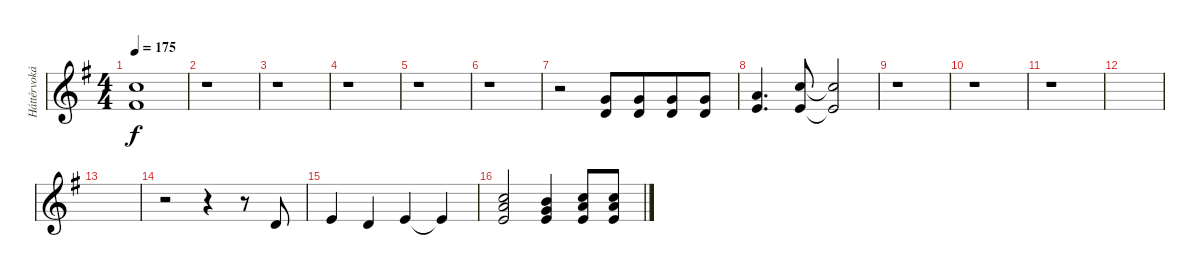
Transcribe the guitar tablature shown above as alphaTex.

\track ("Háttérvokál" "Háttérvoká") {instrument choiraahs}
\staff {score}
\tuning (E4 B3 G3 D3 A2 E2) {hide}
\ts (4 4)
\tempo 175
\clef g2
\ks g
(8.1{t} 7.2{t}).1{dy f} |
r.1 |
r.1 |
r.1 |
r.1 |
r.1 |
r.2 (3.1 3.2).8 (3.1 3.2).8{beam merge} (3.1 3.2).8 (3.1 3.2).8 |
(5.1 5.2).4{d} (8.1 5.2).8 (8.1{t} 5.2{t}).2 |
r.1 |
r.1 |
r.1 |
|
|
r.2 r.4 r.8 3.2.8 |
0.1.4 3.2.4 0.1.4 0.1{t}.4 |
(8.1 10.2 9.3).2 (7.1 8.2 9.3).4 (8.1 10.2 9.3).8 (8.1 10.2 9.3).8
